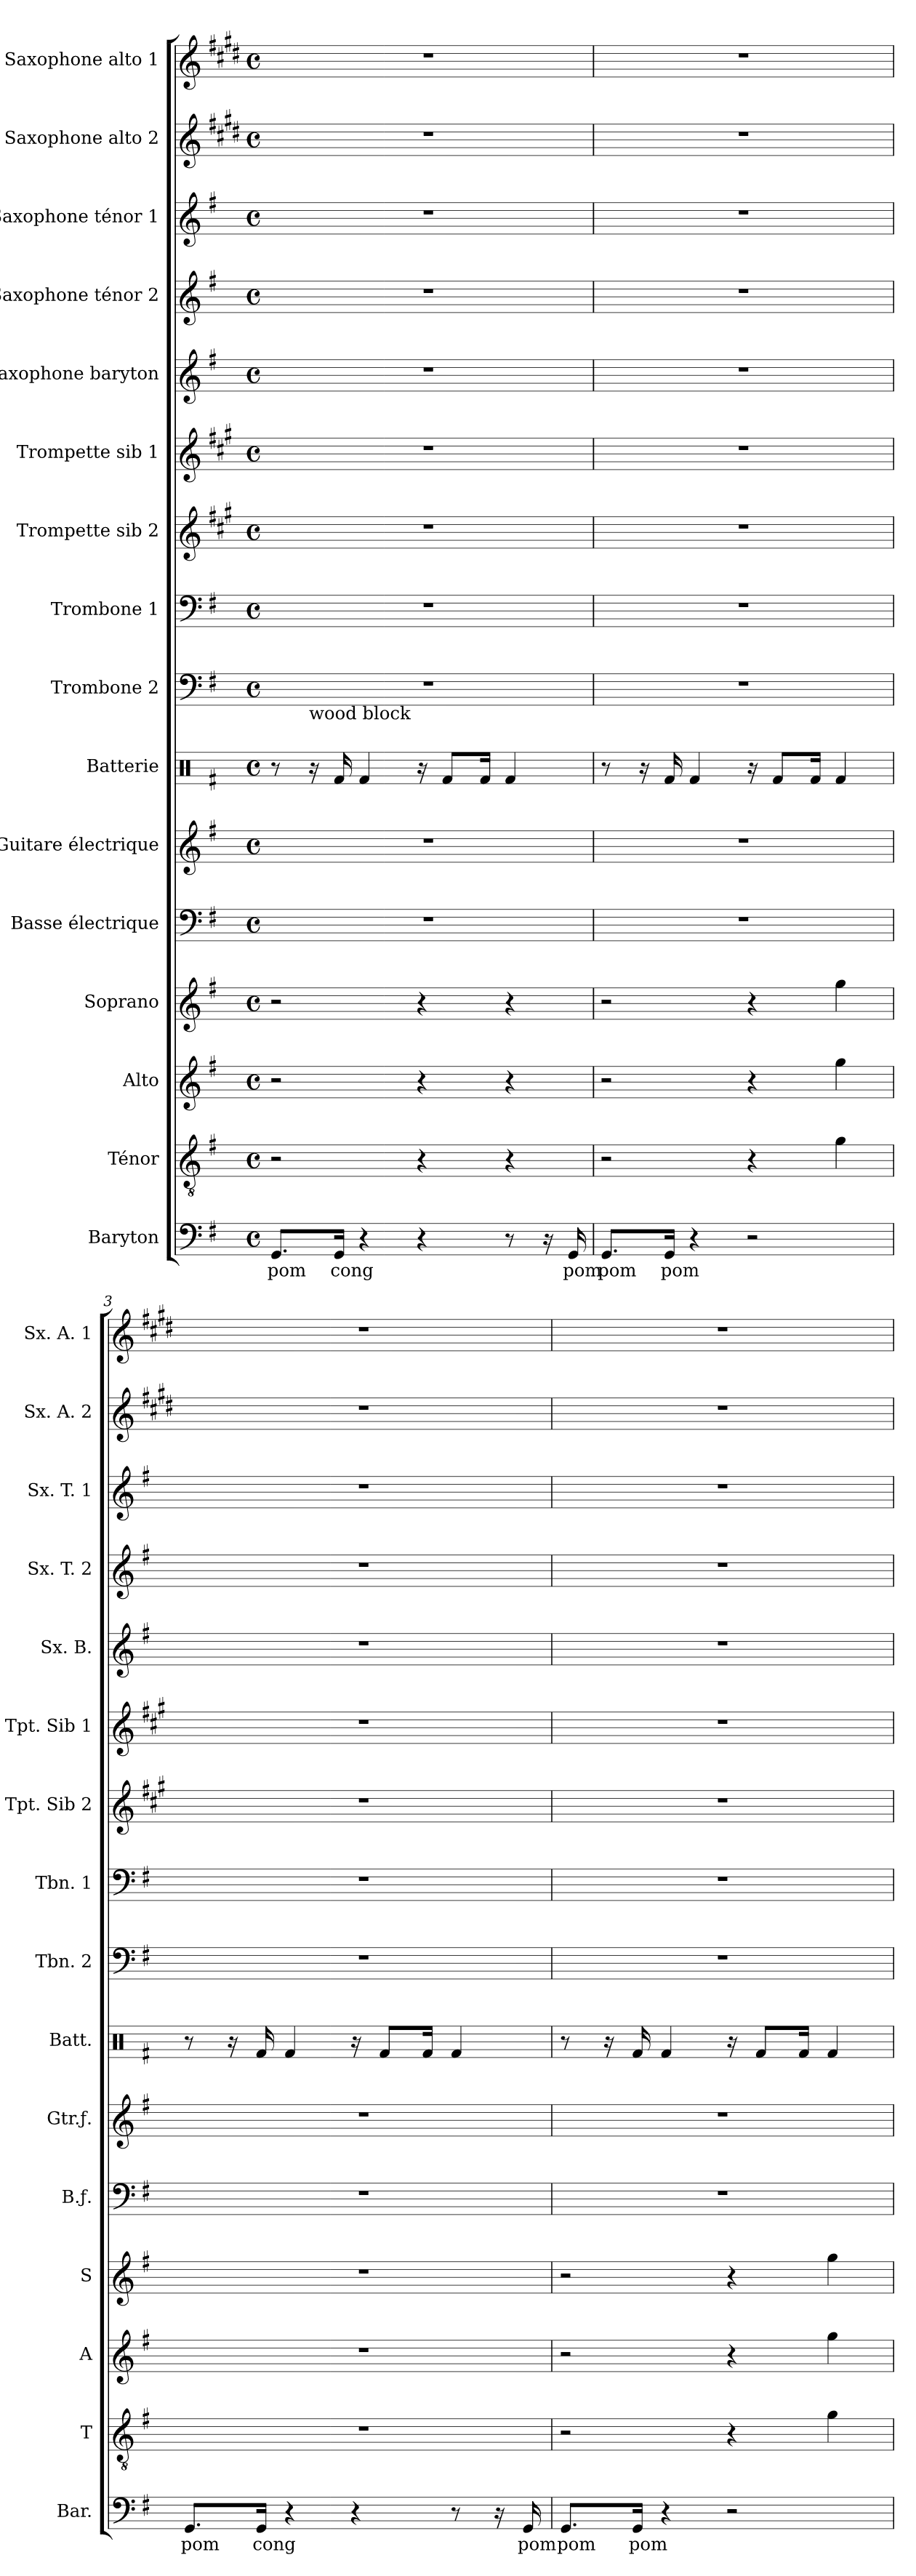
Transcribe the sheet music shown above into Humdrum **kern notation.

**kern	**text	**kern	**kern	**kern	**kern	**kern	**kern	**kern	**kern	**kern	**kern	**kern	**kern	**kern	**kern	**kern
*part16	*part16	*part15	*part14	*part13	*part12	*part11	*part10	*part9	*part8	*part7	*part6	*part5	*part4	*part3	*part2	*part1
*staff16	*staff16	*staff15	*staff14	*staff13	*staff12	*staff11	*staff10	*staff9	*staff8	*staff7	*staff6	*staff5	*staff4	*staff3	*staff2	*staff1
*I"Baryton	*	*I"Ténor	*I"Alto	*I"Soprano	*I"Basse électrique	*I"Guitare électrique	*I"Batterie	*I"Trombone 2	*I"Trombone 1	*I"Trompette sib 2	*I"Trompette sib 1	*I"Saxophone baryton	*I"Saxophone ténor 2	*I"Saxophone ténor 1	*I"Saxophone alto 2	*I"Saxophone alto 1
*I'Bar.	*	*I'T	*I'A	*I'S	*I'B.ƒ.	*I'Gtr.ƒ.	*I'Batt.	*I'Tbn. 2	*I'Tbn. 1	*I'Tpt. Sib 2	*I'Tpt. Sib 1	*I'Sx. B.	*I'Sx. T. 2	*I'Sx. T. 1	*I'Sx. A. 2	*I'Sx. A. 1
*clefF4	*	*clefGv2	*clefG2	*clefG2	*clefF4	*clefG2	*clefX	*clefF4	*clefF4	*clefG2	*clefG2	*clefG2	*clefG2	*clefG2	*clefG2	*clefG2
*	*	*	*	*	*ITrd7c12	*ITrd7c12	*	*	*	*ITrd1c2	*ITrd1c2	*ITrd12c21	*ITrd8c14	*ITrd8c14	*ITrd5c9	*ITrd5c9
*k[f#]	*	*k[f#]	*k[f#]	*k[f#]	*k[f#]	*k[f#]	*k[f#]	*k[f#]	*k[f#]	*k[f#]	*k[f#]	*k[f#]	*k[f#]	*k[f#]	*k[f#]	*k[f#]
*G:	*	*G:	*G:	*G:	*G:	*G:	*G:	*G:	*G:	*G:	*G:	*G:	*G:	*G:	*G:	*G:
*M4/4	*	*M4/4	*M4/4	*M4/4	*M4/4	*M4/4	*M4/4	*M4/4	*M4/4	*M4/4	*M4/4	*M4/4	*M4/4	*M4/4	*M4/4	*M4/4
*met(c)	*	*met(c)	*met(c)	*met(c)	*met(c)	*met(c)	*met(c)	*met(c)	*met(c)	*met(c)	*met(c)	*met(c)	*met(c)	*met(c)	*met(c)	*met(c)
=1	=1	=1	=1	=1	=1	=1	=1	=1	=1	=1	=1	=1	=1	=1	=1	=1
!	!LO:LY:b	!	!	!	!	!	!	!	!	!	!	!	!	!	!	!
*	*	*	*	*	*	*	*	*^	*	*	*	*	*	*	*	*
8.GG/L	pom	2r	2r	2r	1r	1r	8r	1r	8ryy	1r	1r	1r	1r	1r	1r	1r	1r
!	!	!	!	!	!	!	!	!	!LO:TX:b:t=wood block	!	!	!	!	!	!	!	!
.	.	.	.	.	.	.	16r	.	2..ryy	.	.	.	.	.	.	.	.
!	!LO:LY:b	!	!	!	!	!	!	!	!	!	!	!	!	!	!	!	!
16GG/Jk	cong	.	.	.	.	.	16Rf/	.	.	.	.	.	.	.	.	.	.
4r	.	.	.	.	.	.	4Rf/	.	.	.	.	.	.	.	.	.	.
4r	.	4r	4r	4r	.	.	16r	.	.	.	.	.	.	.	.	.	.
.	.	.	.	.	.	.	8Rf/L	.	.	.	.	.	.	.	.	.	.
.	.	.	.	.	.	.	16Rf/Jk	.	.	.	.	.	.	.	.	.	.
8r	.	4r	4r	4r	.	.	4Rf/	.	.	.	.	.	.	.	.	.	.
16r	.	.	.	.	.	.	.	.	.	.	.	.	.	.	.	.	.
!	!LO:LY:b	!	!	!	!	!	!	!	!	!	!	!	!	!	!	!	!
16GG/	pom	.	.	.	.	.	.	.	.	.	.	.	.	.	.	.	.
=2	=2	=2	=2	=2	=2	=2	=2	=2	=2	=2	=2	=2	=2	=2	=2	=2	=2
!	!LO:LY:b	!	!	!	!	!	!	!	!	!	!	!	!	!	!	!	!
*	*	*	*	*	*	*	*	*v	*v	*	*	*	*	*	*	*	*
8.GG/L	pom	2r	2r	2r	1r	1r	8r	1r	1r	1r	1r	1r	1r	1r	1r	1r
.	.	.	.	.	.	.	16r	.	.	.	.	.	.	.	.	.
!	!LO:LY:b	!	!	!	!	!	!	!	!	!	!	!	!	!	!	!
16GG/Jk	pom	.	.	.	.	.	16Rf/	.	.	.	.	.	.	.	.	.
4r	.	.	.	.	.	.	4Rf/	.	.	.	.	.	.	.	.	.
2r	.	4r	4r	4r	.	.	16r	.	.	.	.	.	.	.	.	.
.	.	.	.	.	.	.	8Rf/L	.	.	.	.	.	.	.	.	.
.	.	.	.	.	.	.	16Rf/Jk	.	.	.	.	.	.	.	.	.
.	.	4g\	4gg\	4gg\	.	.	4Rf/	.	.	.	.	.	.	.	.	.
=3	=3	=3	=3	=3	=3	=3	=3	=3	=3	=3	=3	=3	=3	=3	=3	=3
!	!LO:LY:b	!	!	!	!	!	!	!	!	!	!	!	!	!	!	!
8.GG/L	pom	1r	1r	1r	1r	1r	8r	1r	1r	1r	1r	1r	1r	1r	1r	1r
.	.	.	.	.	.	.	16r	.	.	.	.	.	.	.	.	.
!	!LO:LY:b	!	!	!	!	!	!	!	!	!	!	!	!	!	!	!
16GG/Jk	cong	.	.	.	.	.	16Rf/	.	.	.	.	.	.	.	.	.
4r	.	.	.	.	.	.	4Rf/	.	.	.	.	.	.	.	.	.
4r	.	.	.	.	.	.	16r	.	.	.	.	.	.	.	.	.
.	.	.	.	.	.	.	8Rf/L	.	.	.	.	.	.	.	.	.
.	.	.	.	.	.	.	16Rf/Jk	.	.	.	.	.	.	.	.	.
8r	.	.	.	.	.	.	4Rf/	.	.	.	.	.	.	.	.	.
16r	.	.	.	.	.	.	.	.	.	.	.	.	.	.	.	.
!	!LO:LY:b	!	!	!	!	!	!	!	!	!	!	!	!	!	!	!
16GG/	pom	.	.	.	.	.	.	.	.	.	.	.	.	.	.	.
=4	=4	=4	=4	=4	=4	=4	=4	=4	=4	=4	=4	=4	=4	=4	=4	=4
!	!LO:LY:b	!	!	!	!	!	!	!	!	!	!	!	!	!	!	!
8.GG/L	pom	2r	2r	2r	1r	1r	8r	1r	1r	1r	1r	1r	1r	1r	1r	1r
.	.	.	.	.	.	.	16r	.	.	.	.	.	.	.	.	.
!	!LO:LY:b	!	!	!	!	!	!	!	!	!	!	!	!	!	!	!
16GG/Jk	pom	.	.	.	.	.	16Rf/	.	.	.	.	.	.	.	.	.
4r	.	.	.	.	.	.	4Rf/	.	.	.	.	.	.	.	.	.
2r	.	4r	4r	4r	.	.	16r	.	.	.	.	.	.	.	.	.
.	.	.	.	.	.	.	8Rf/L	.	.	.	.	.	.	.	.	.
.	.	.	.	.	.	.	16Rf/Jk	.	.	.	.	.	.	.	.	.
.	.	4g\	4gg\	4gg\	.	.	4Rf/	.	.	.	.	.	.	.	.	.
=	=	=	=	=	=	=	=	=	=	=	=	=	=	=	=	=
*-	*-	*-	*-	*-	*-	*-	*-	*-	*-	*-	*-	*-	*-	*-	*-	*-
